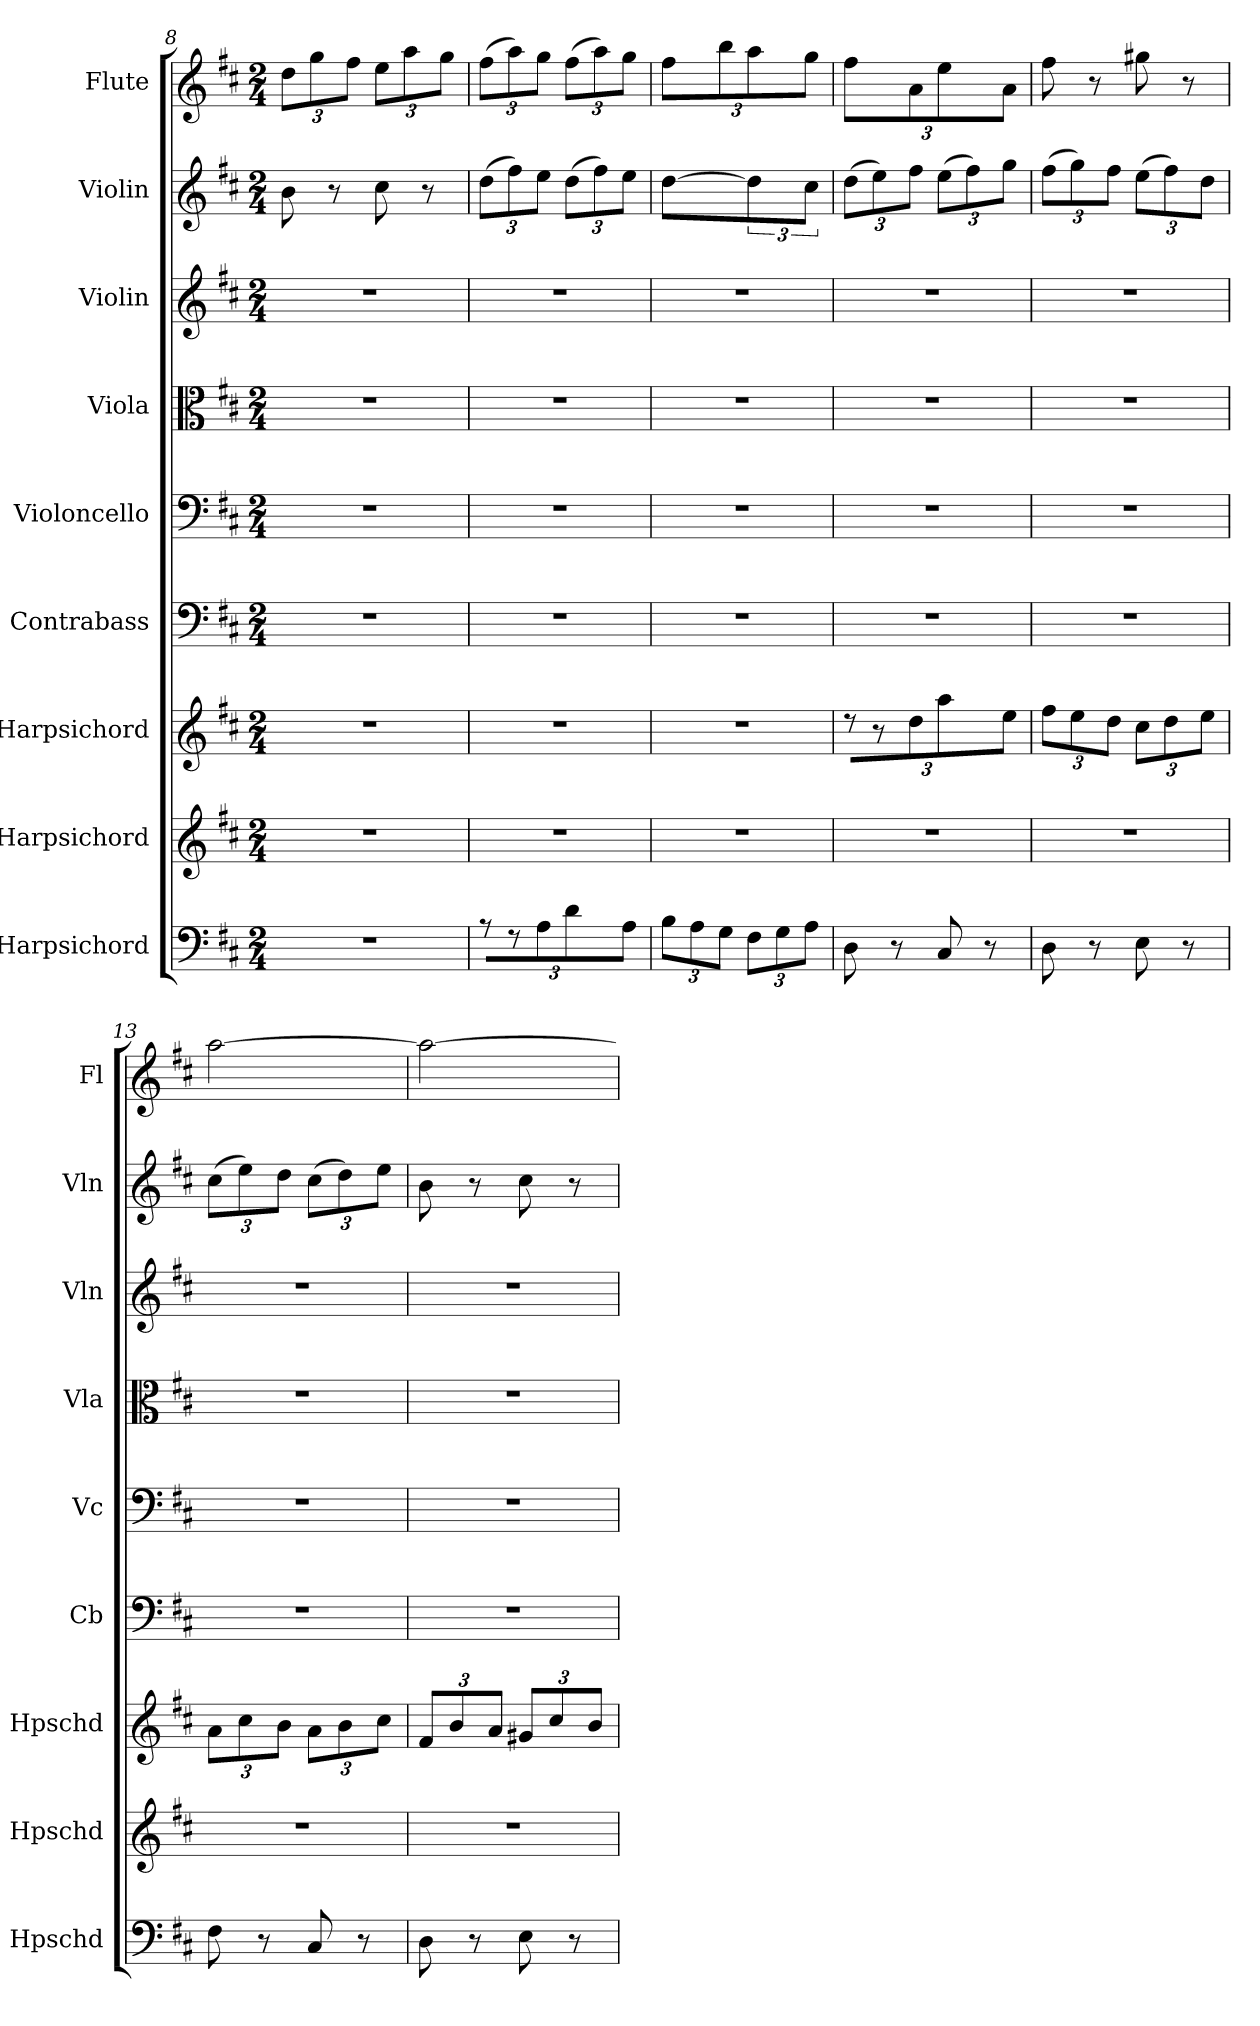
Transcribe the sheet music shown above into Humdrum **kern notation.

**kern	**kern	**kern	**kern	**kern	**kern	**kern	**kern	**kern
*part9	*part8	*part7	*part6	*part5	*part4	*part3	*part2	*part1
*staff9	*staff8	*staff7	*staff6	*staff5	*staff4	*staff3	*staff2	*staff1
*I"Harpsichord	*I"Harpsichord	*I"Harpsichord	*I"Contrabass	*I"Violoncello	*I"Viola	*I"Violin	*I"Violin	*I"Flute
*I'Hpschd	*I'Hpschd	*I'Hpschd	*I'Cb	*I'Vc	*I'Vla	*I'Vln	*I'Vln	*I'Fl
*clefF4	*clefG2	*clefG2	*clefF4	*clefF4	*clefC3	*clefG2	*clefG2	*clefG2
*k[f#c#]	*k[f#c#]	*k[f#c#]	*k[f#c#]	*k[f#c#]	*k[f#c#]	*k[f#c#]	*k[f#c#]	*k[f#c#]
*D:	*D:	*D:	*D:	*D:	*D:	*D:	*D:	*D:
*M2/4	*M2/4	*M2/4	*M2/4	*M2/4	*M2/4	*M2/4	*M2/4	*M2/4
=8	=8	=8	=8	=8	=8	=8	=8	=8
2r	2r	2r	2r	2r	2r	2r	8b\	12dd\L
.	.	.	.	.	.	.	.	12gg\
.	.	.	.	.	.	.	8r	.
.	.	.	.	.	.	.	.	12ff#\J
.	.	.	.	.	.	.	8cc#\	12ee\L
.	.	.	.	.	.	.	.	12aa\
.	.	.	.	.	.	.	8r	.
.	.	.	.	.	.	.	.	12gg\J
=9	=9	=9	=9	=9	=9	=9	=9	=9
12r	2r	2r	2r	2r	2r	2r	(12dd\L	(12ff#\L
12r	.	.	.	.	.	.	12ff#\)	12aa\)
12A\	.	.	.	.	.	.	12ee\J	12gg\J
6d\	.	.	.	.	.	.	(12dd\L	(12ff#\L
.	.	.	.	.	.	.	12ff#\)	12aa\)
12A\J	.	.	.	.	.	.	12ee\J	12gg\J
=10	=10	=10	=10	=10	=10	=10	=10	=10
12B\L	2r	2r	2r	2r	2r	2r	[4dd\	6ff#\
12A\	.	.	.	.	.	.	.	.
12G\J	.	.	.	.	.	.	.	12bb\J
12F#\L	.	.	.	.	.	.	6dd\]	6aa\
12G\	.	.	.	.	.	.	.	.
12A\J	.	.	.	.	.	.	12cc#\J	12gg\J
=11	=11	=11	=11	=11	=11	=11	=11	=11
8D\	2r	12r	2r	2r	2r	2r	(12dd\L	6ff#\
.	.	12r	.	.	.	.	12ee\)	.
8r	.	.	.	.	.	.	.	.
.	.	12dd\	.	.	.	.	12ff#\J	12a\J
8C#/	.	6aa\	.	.	.	.	(12ee\L	6ee\
.	.	.	.	.	.	.	12ff#\)	.
8r	.	.	.	.	.	.	.	.
.	.	12ee\J	.	.	.	.	12gg\J	12a\J
=12	=12	=12	=12	=12	=12	=12	=12	=12
8D\	2r	12ff#\L	2r	2r	2r	2r	(12ff#\L	8ff#\
.	.	12ee\	.	.	.	.	12gg\)	.
8r	.	.	.	.	.	.	.	8r
.	.	12dd\J	.	.	.	.	12ff#\J	.
8E\	.	12cc#\L	.	.	.	.	(12ee\L	8gg#X\
.	.	12dd\	.	.	.	.	12ff#\)	.
8r	.	.	.	.	.	.	.	8r
.	.	12ee\J	.	.	.	.	12dd\J	.
=13	=13	=13	=13	=13	=13	=13	=13	=13
8F#\	2r	12a\L	2r	2r	2r	2r	(12cc#\L	[2aa\
.	.	12cc#\	.	.	.	.	12ee\)	.
8r	.	.	.	.	.	.	.	.
.	.	12b\J	.	.	.	.	12dd\J	.
8C#/	.	12a\L	.	.	.	.	(12cc#\L	.
.	.	12b\	.	.	.	.	12dd\)	.
8r	.	.	.	.	.	.	.	.
.	.	12cc#\J	.	.	.	.	12ee\J	.
=14	=14	=14	=14	=14	=14	=14	=14	=14
8D\	2r	12f#/L	2r	2r	2r	2r	8b\	2aa\_
.	.	12b/	.	.	.	.	.	.
8r	.	.	.	.	.	.	8r	.
.	.	12a/J	.	.	.	.	.	.
8E\	.	12g#X/L	.	.	.	.	8cc#\	.
.	.	12cc#/	.	.	.	.	.	.
8r	.	.	.	.	.	.	8r	.
.	.	12b/J	.	.	.	.	.	.
=	=	=	=	=	=	=	=	=
*-	*-	*-	*-	*-	*-	*-	*-	*-
